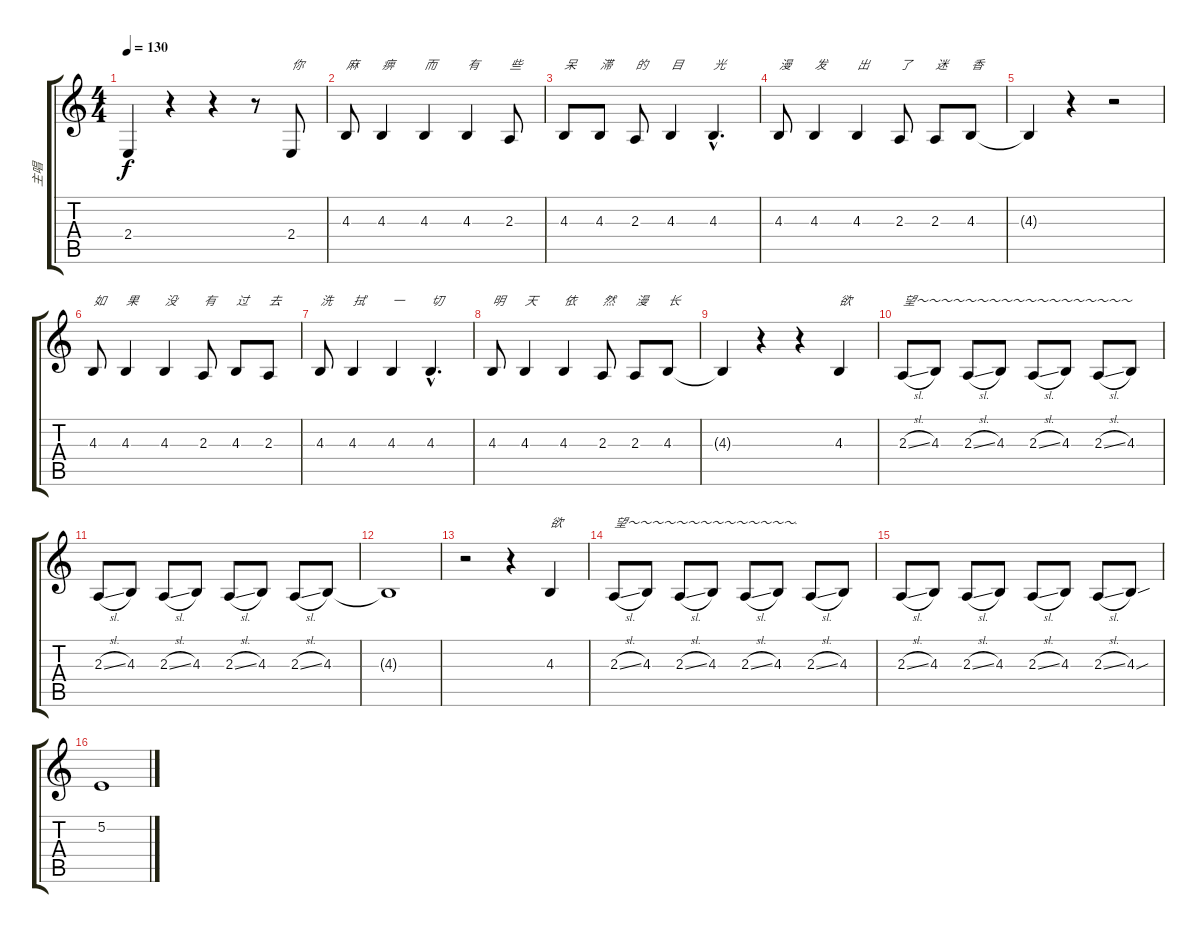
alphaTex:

\track ("主唱" "主唱") {instrument viola}
\staff {score tabs}
\tuning (E4 B3 G3 D3 A2 E2) {hide}
\ts (4 4)
\tempo 130
\clef g2
\ks c
2.4.4{dy f} r.4 r.4 r.8 2.4.8{txt "你"} |
4.3.8{txt "麻"} 4.3.4{txt "痹"} 4.3.4{txt "而"} 4.3.4{txt "有"} 2.3.8{txt "些"} |
4.3.8{txt "呆"} 4.3.8{txt "滞"} 2.3.8{txt "的"} 4.3.4{txt "目"} 4.3{hac}.4{d txt "光"} |
4.3.8{txt "漫"} 4.3.4{txt "发"} 4.3.4{txt "出"} 2.3.8{txt "了"} 2.3.8{txt "迷"} 4.3.8{txt "香"} |
4.3{t}.4 r.4 r.2 |
4.3.8{txt "如"} 4.3.4{txt "果"} 4.3.4{txt "没"} 2.3.8{txt "有"} 4.3.8{txt "过"} 2.3.8{txt "去"} |
4.3.8{txt "洗"} 4.3.4{txt "拭"} 4.3.4{txt "一"} 4.3{hac}.4{d txt "切"} |
4.3.8{txt "明"} 4.3.4{txt "天"} 4.3.4{txt "依"} 2.3.8{txt "然"} 2.3.8{txt "漫"} 4.3.8{txt "长"} |
4.3{t}.4 r.4 r.4 4.3.4{txt "欲"} |
2.3{sl}.8{txt "望～～～～～～～～～～～～～～～～～～"} 4.3.8 2.3{sl}.8 4.3.8 2.3{sl}.8 4.3.8 2.3{sl}.8 4.3.8 |
2.3{sl}.8 4.3.8 2.3{sl}.8 4.3.8 2.3{sl}.8 4.3.8 2.3{sl}.8 4.3.8 |
4.3{t}.1 |
r.2 r.4 4.3.4{txt "欲"} |
2.3{sl}.8{txt "望～～～～～～～～～～～～～～·"} 4.3.8 2.3{sl}.8 4.3.8 2.3{sl}.8 4.3.8 2.3{sl}.8 4.3.8 |
2.3{sl}.8 4.3.8 2.3{sl}.8 4.3.8 2.3{sl}.8 4.3.8 2.3{sl}.8 4.3{sou}.8 |
5.2.1
